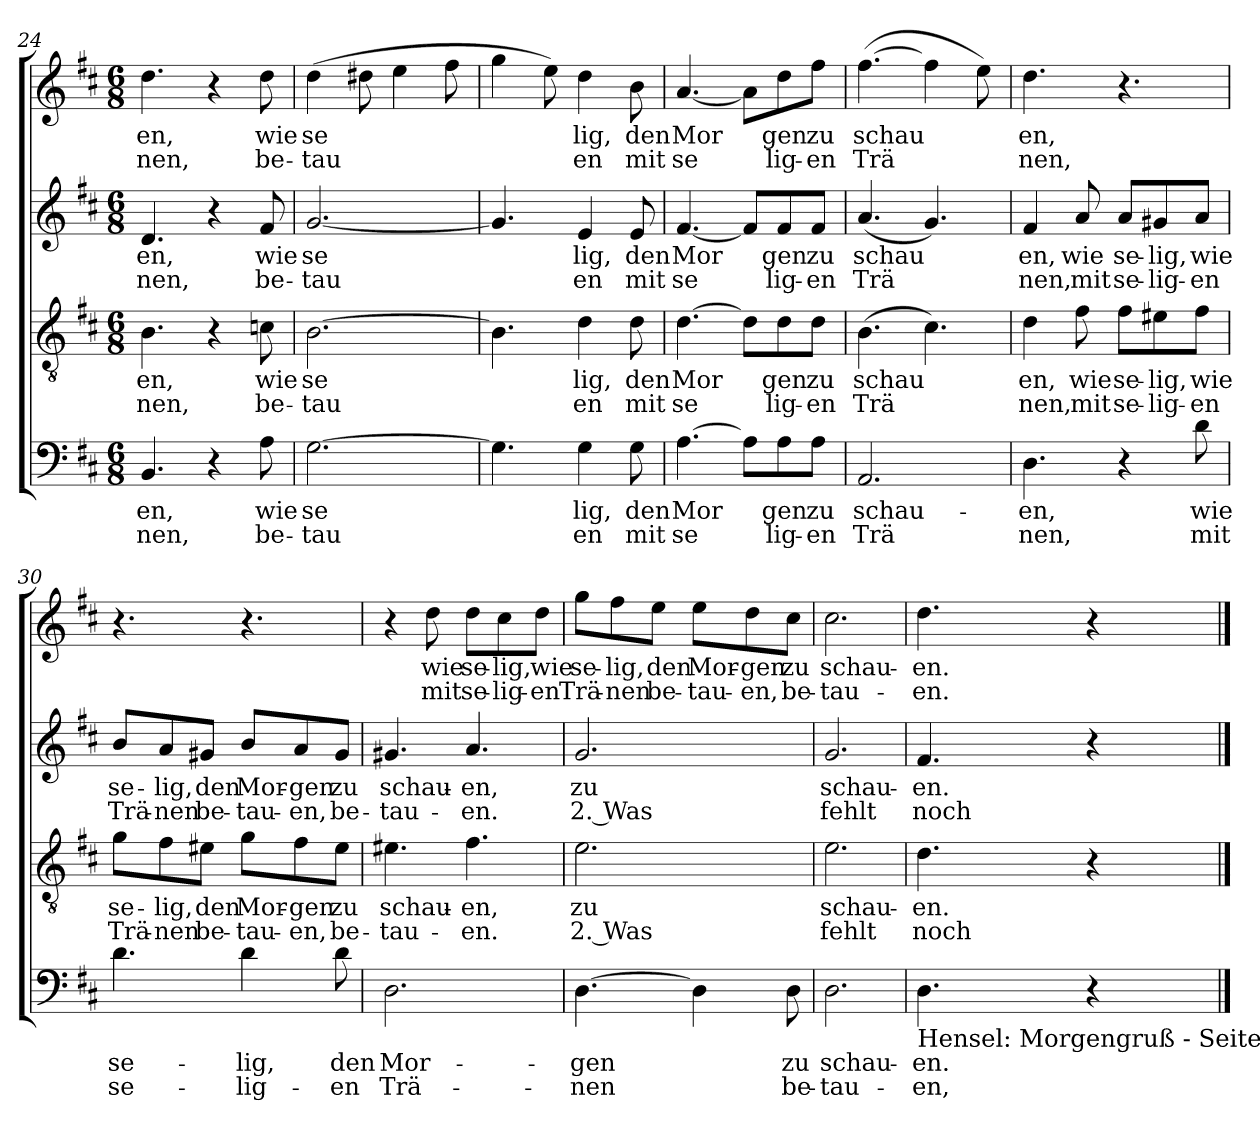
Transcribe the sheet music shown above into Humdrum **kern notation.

**kern	**text	**text	**kern	**text	**text	**kern	**text	**text	**kern	**text	**text
*part4	*part4	*part4	*part3	*part3	*part3	*part2	*part2	*part2	*part1	*part1	*part1
*staff4	*staff4	*staff4	*staff3	*staff3	*staff3	*staff2	*staff2	*staff2	*staff1	*staff1	*staff1
*clefF4	*	*	*clefGv2	*	*	*clefG2	*	*	*clefG2	*	*
*k[f#c#]	*	*	*k[f#c#]	*	*	*k[f#c#]	*	*	*k[f#c#]	*	*
*D:	*	*	*D:	*	*	*D:	*	*	*D:	*	*
*M6/8	*	*	*M6/8	*	*	*M6/8	*	*	*M6/8	*	*
=24	=24	=24	=24	=24	=24	=24	=24	=24	=24	=24	=24
!	!LO:LY:b	!LO:LY:b	!	!LO:LY:b	!LO:LY:b	!	!LO:LY:b	!LO:LY:b	!	!LO:LY:b	!LO:LY:b
4.BB/	-en,	nen,	4.B\	en,	nen,	4.d/	en,	nen,	4.dd\	en,	nen,
4r	.	.	4r	.	.	4r	.	.	4r	.	.
!	!LO:LY:b	!LO:LY:b	!	!LO:LY:b	!LO:LY:b	!	!LO:LY:b	!LO:LY:b	!	!LO:LY:b	!LO:LY:b
8A\	wie	be-	8cn\	wie	be-	8f#/	wie	be-	8dd\	wie	be-
=25	=25	=25	=25	=25	=25	=25	=25	=25	=25	=25	=25
!	!LO:LY:b	!LO:LY:b	!	!LO:LY:b	!LO:LY:b	!	!LO:LY:b	!LO:LY:b	!	!LO:LY:b	!LO:LY:b
[2.G\	se	-tau	[2.B\	se	-tau	[2.g/	se	-tau	(>4dd\	se	-tau
.	.	.	.	.	.	.	.	.	8dd#X\	.	.
.	.	.	.	.	.	.	.	.	4ee\	.	.
.	.	.	.	.	.	.	.	.	8ff#\	.	.
=26	=26	=26	=26	=26	=26	=26	=26	=26	=26	=26	=26
4.G\]	.	.	4.B\]	.	.	4.g/]	.	.	4gg\	.	.
.	.	.	.	.	.	.	.	.	8ee\)	.	.
!	!LO:LY:b	!LO:LY:b	!	!LO:LY:b	!LO:LY:b	!	!LO:LY:b	!LO:LY:b	!	!LO:LY:b	!LO:LY:b
4G\	lig,	en	4d\	lig,	en	4e/	lig,	en	4dd\	lig,	en
!	!LO:LY:b	!LO:LY:b	!	!LO:LY:b	!LO:LY:b	!	!LO:LY:b	!LO:LY:b	!	!LO:LY:b	!LO:LY:b
8G\	den	mit	8d\	den	mit	8e/	den	mit	8b\	den	mit
!!LO:LB:g=z
=27	=27	=27	=27	=27	=27	=27	=27	=27	=27	=27	=27
!	!LO:LY:b	!LO:LY:b	!	!LO:LY:b	!LO:LY:b	!	!LO:LY:b	!LO:LY:b	!	!LO:LY:b	!LO:LY:b
[4.A\	Mor	se	[4.d\	Mor	se	[4.f#/	Mor	se	[4.a/	Mor	se
8A\L]	.	.	8d\L]	.	.	8f#/L]	.	.	8a\L]	.	.
!	!LO:LY:b	!LO:LY:b	!	!LO:LY:b	!LO:LY:b	!	!LO:LY:b	!LO:LY:b	!	!LO:LY:b	!LO:LY:b
8A\	gen	lig-	8d\	gen	lig-	8f#/	gen	lig-	8dd\	gen	lig-
!	!LO:LY:b	!LO:LY:b	!	!LO:LY:b	!LO:LY:b	!	!LO:LY:b	!LO:LY:b	!	!LO:LY:b	!LO:LY:b
8A\J	zu	-en	8d\J	zu	-en	8f#/J	zu	-en	8ff#\J	zu	-en
=28	=28	=28	=28	=28	=28	=28	=28	=28	=28	=28	=28
!	!LO:LY:b	!LO:LY:b	!	!LO:LY:b	!LO:LY:b	!	!LO:LY:b	!LO:LY:b	!	!LO:LY:b	!LO:LY:b
2.AA/	schau-	Trä	(>4.B\	schau	Trä	(<4.a/	schau	Trä	(>[4.ff#\	schau	Trä
.	.	.	4.c#\)	.	.	4.g/)	.	.	4ff#\]	.	.
.	.	.	.	.	.	.	.	.	8ee\)	.	.
=29	=29	=29	=29	=29	=29	=29	=29	=29	=29	=29	=29
!	!LO:LY:b	!LO:LY:b	!	!LO:LY:b	!LO:LY:b	!	!LO:LY:b	!LO:LY:b	!	!LO:LY:b	!LO:LY:b
4.D\	-en,	nen,	4d\	en,	nen,	4f#/	en,	nen,	4.dd\	en,	nen,
!	!	!	!	!LO:LY:b	!LO:LY:b	!	!LO:LY:b	!LO:LY:b	!	!	!
.	.	.	8f#\	wie	mit	8a/	wie	mit	.	.	.
!	!	!	!	!LO:LY:b	!LO:LY:b	!	!LO:LY:b	!LO:LY:b	!	!	!
4r	.	.	8f#\L	se-	se-	8a/L	se-	se-	4.r	.	.
!	!	!	!	!LO:LY:b	!LO:LY:b	!	!LO:LY:b	!LO:LY:b	!	!	!
.	.	.	8e#X\	-lig,	-lig-	8g#X/	-lig,	-lig-	.	.	.
!	!LO:LY:b	!LO:LY:b	!	!LO:LY:b	!LO:LY:b	!	!LO:LY:b	!LO:LY:b	!	!	!
8d\	wie	mit	8f#\J	wie	-en	8a/J	wie	-en	.	.	.
=30	=30	=30	=30	=30	=30	=30	=30	=30	=30	=30	=30
!	!LO:LY:b	!LO:LY:b	!	!LO:LY:b	!LO:LY:b	!	!LO:LY:b	!LO:LY:b	!	!	!
4.d\	se-	se-	8g\L	se-	Trä-	8b/L	se-	Trä-	4.r	.	.
!	!	!	!	!LO:LY:b	!LO:LY:b	!	!LO:LY:b	!LO:LY:b	!	!	!
.	.	.	8f#\	-lig,	-nen	8a/	-lig,	-nen	.	.	.
!	!	!	!	!LO:LY:b	!LO:LY:b	!	!LO:LY:b	!LO:LY:b	!	!	!
.	.	.	8e#X\J	den	be-	8g#X/J	den	be-	.	.	.
!	!LO:LY:b	!LO:LY:b	!	!LO:LY:b	!LO:LY:b	!	!LO:LY:b	!LO:LY:b	!	!	!
4d\	-lig,	-lig-	8g\L	Mor-	-tau-	8b/L	Mor-	-tau-	4.r	.	.
!	!	!	!	!LO:LY:b	!LO:LY:b	!	!LO:LY:b	!LO:LY:b	!	!	!
.	.	.	8f#\	-gen	-en,	8a/	-gen	-en,	.	.	.
!	!LO:LY:b	!LO:LY:b	!	!LO:LY:b	!LO:LY:b	!	!LO:LY:b	!LO:LY:b	!	!	!
8d\	den	-en	8e#\J	zu	be-	8g#/J	zu	be-	.	.	.
!!LO:LB:g=z
=31	=31	=31	=31	=31	=31	=31	=31	=31	=31	=31	=31
!	!LO:LY:b	!LO:LY:b	!	!LO:LY:b	!LO:LY:b	!	!LO:LY:b	!LO:LY:b	!	!	!
2.D\	Mor-	Trä-	4.e#X\	schau-	-tau-	4.g#X/	schau-	-tau-	4r	.	.
!	!	!	!	!	!	!	!	!	!	!LO:LY:b	!LO:LY:b
.	.	.	.	.	.	.	.	.	8dd\	wie	mit
!	!	!	!	!LO:LY:b	!LO:LY:b	!	!LO:LY:b	!LO:LY:b	!	!LO:LY:b	!LO:LY:b
.	.	.	4.f#\	-en,	-en.	4.a/	-en,	-en.	8dd\L	se-	se-
!	!	!	!	!	!	!	!	!	!	!LO:LY:b	!LO:LY:b
.	.	.	.	.	.	.	.	.	8cc#\	-lig,	-lig-
!	!	!	!	!	!	!	!	!	!	!LO:LY:b	!LO:LY:b
.	.	.	.	.	.	.	.	.	8dd\J	wie	-en
=32	=32	=32	=32	=32	=32	=32	=32	=32	=32	=32	=32
!	!LO:LY:b	!LO:LY:b	!	!LO:LY:b	!LO:LY:b	!	!LO:LY:b	!LO:LY:b	!	!LO:LY:b	!LO:LY:b
[4.D\	-gen	-nen	2.e\	zu	2. Was	2.g/	zu	2. Was	8gg\L	se-	Trä-
!	!	!	!	!	!	!	!	!	!	!LO:LY:b	!LO:LY:b
.	.	.	.	.	.	.	.	.	8ff#\	-lig,	-nen
!	!	!	!	!	!	!	!	!	!	!LO:LY:b	!LO:LY:b
.	.	.	.	.	.	.	.	.	8ee\J	den	be-
!	!	!	!	!	!	!	!	!	!	!LO:LY:b	!LO:LY:b
4D\]	.	.	.	.	.	.	.	.	8ee\L	Mor-	-tau-
!	!	!	!	!	!	!	!	!	!	!LO:LY:b	!LO:LY:b
.	.	.	.	.	.	.	.	.	8dd\	-gen	-en,
!	!LO:LY:b	!LO:LY:b	!	!	!	!	!	!	!	!LO:LY:b	!LO:LY:b
8D\	zu	be-	.	.	.	.	.	.	8cc#\J	zu	be-
=33	=33	=33	=33	=33	=33	=33	=33	=33	=33	=33	=33
!	!LO:LY:b	!LO:LY:b	!	!LO:LY:b	!LO:LY:b	!	!LO:LY:b	!LO:LY:b	!	!LO:LY:b	!LO:LY:b
2.D\	schau-	-tau-	2.e\	schau-	fehlt	2.g/	schau-	fehlt	2.cc#\	schau-	-tau-
=34	=34	=34	=34	=34	=34	=34	=34	=34	=34	=34	=34
!LO:TX:b:t=Hensel&colon; Morgengruß  -  Seite 3	!	!	!	!	!	!	!	!	!	!	!
!	!LO:LY:b	!LO:LY:b	!	!LO:LY:b	!LO:LY:b	!	!LO:LY:b	!LO:LY:b	!	!LO:LY:b	!LO:LY:b
4.D\	-en.	-en,	4.d\	-en.	noch	4.f#/	-en.	noch	4.dd\	-en.	-en.
4r	.	.	4r	.	.	4r	.	.	4r	.	.
==	==	==	==	==	==	==	==	==	==	==	==
*-	*-	*-	*-	*-	*-	*-	*-	*-	*-	*-	*-
